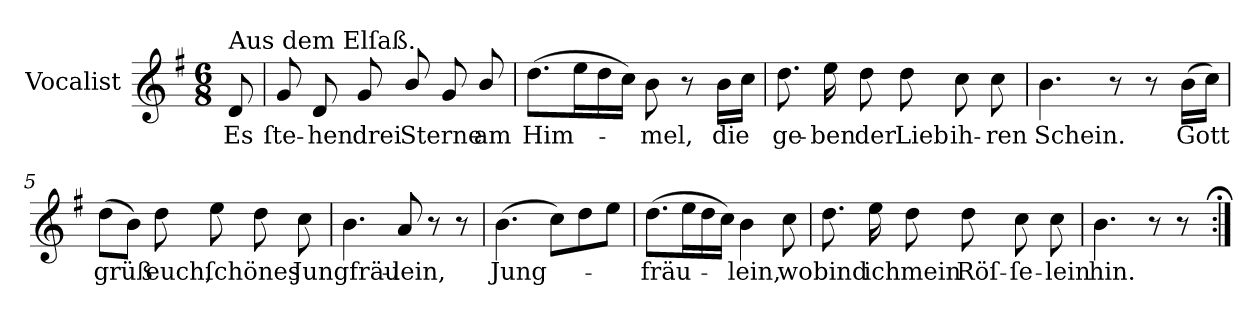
**kern	**text
*part1	*part1
*staff1	*staff1
*I"Vocalist	*
*k[f#]	*
*G:	*
*M6/8	*
=	=
!LO:TX:a:t=Aus dem Elſaß.	!
8d	Es
=1	=1
8g	ſte-
8d	-hen
8g	drei
8b/	Sterne
8g	.
8b/	am
=2	=2
(8.ddL	Him-
16eeL	.
16dd	.
16ccJJ)	.
8b	-mel,
8r	.
16bLL	die
16ccJJ	.
=3	=3
8.dd	ge-
16ee	-ben
8dd	der
8dd	Lieb
8cc	ih-
8cc	-ren
=4	=4
4.b	Schein.
8r	.
8r	.
(16bLL	Gott
16ccJJ)	.
=5	=5
(8ddL	grüß
8bJ)	.
8dd	euch,
8ee	ſchönes
8dd	.
8cc	Jungfräu-
=6	=6
4.b	.
8a	-lein,
8r	.
8r	.
=7	=7
(4.b	Jung-
8ccL)	.
8dd	.
8eeJ	.
=8	=8
(8.ddL	-fräu-
16eeL	.
16dd	.
16ccJJ)	.
4b	-lein,
8cc	wo
=9	=9
8.dd	bind
16ee	ich
8dd	mein
8dd	Röſ-
8cc	-ſe-
8cc	-lein
=10	=10
4.b	hin.
8r	.
8r	.
=:|!;	=:|!;
*-	*-
